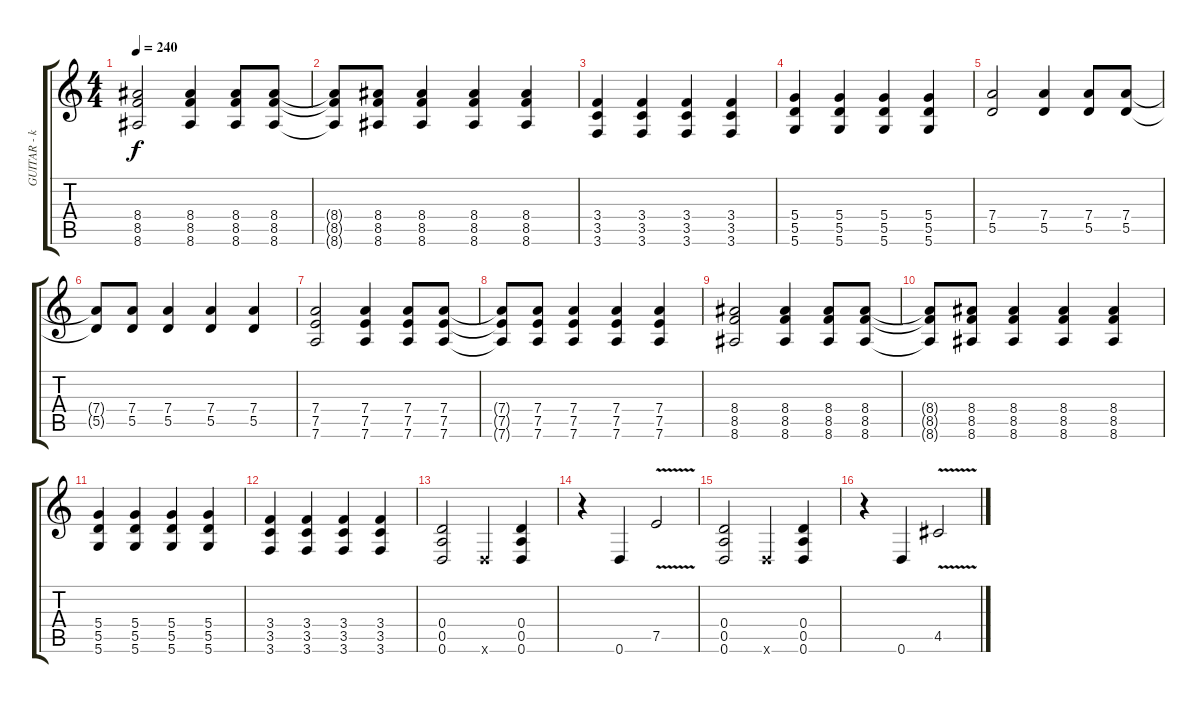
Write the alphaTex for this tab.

\track ("GUITAR - khepri" "GUITAR - k") {instrument distortionguitar}
\staff {score tabs}
\tuning (E4 B3 G3 D3 A2 D2) {hide}
\ts (4 4)
\tempo 240
\clef g2
\ks c
(8.4 8.5 8.6).2{dy f} (8.4 8.5 8.6).4 (8.4 8.5 8.6).8 (8.4 8.5 8.6).8 |
(8.4{t} 8.5{t} 8.6{t}).8 (8.4 8.5 8.6).8 (8.4 8.5 8.6).4 (8.4 8.5 8.6).4 (8.4 8.5 8.6).4 |
(3.4 3.5 3.6).4 (3.4 3.5 3.6).4 (3.4 3.5 3.6).4 (3.4 3.5 3.6).4 |
(5.4 5.5 5.6).4 (5.4 5.5 5.6).4 (5.4 5.5 5.6).4 (5.4 5.5 5.6).4 |
(7.4 5.5).2 (7.4 5.5).4 (7.4 5.5).8 (7.4 5.5).8 |
(7.4{t} 5.5{t}).8 (7.4 5.5).8 (7.4 5.5).4 (7.4 5.5).4 (7.4 5.5).4 |
(7.4 7.5 7.6).2 (7.4 7.5 7.6).4 (7.4 7.5 7.6).8 (7.4 7.5 7.6).8 |
(7.4{t} 7.5{t} 7.6{t}).8 (7.4 7.5 7.6).8 (7.4 7.5 7.6).4 (7.4 7.5 7.6).4 (7.4 7.5 7.6).4 |
(8.4 8.5 8.6).2 (8.4 8.5 8.6).4 (8.4 8.5 8.6).8 (8.4 8.5 8.6).8 |
(8.4{t} 8.5{t} 8.6{t}).8 (8.4 8.5 8.6).8 (8.4 8.5 8.6).4 (8.4 8.5 8.6).4 (8.4 8.5 8.6).4 |
(5.4 5.5 5.6).4 (5.4 5.5 5.6).4 (5.4 5.5 5.6).4 (5.4 5.5 5.6).4 |
(3.4 3.5 3.6).4 (3.4 3.5 3.6).4 (3.4 3.5 3.6).4 (3.4 3.5 3.6).4 |
(0.4 0.5 0.6).2 0.6{x}.4 (0.4 0.5 0.6).4 |
r.4 0.6.4 7.5{v}.2 |
(0.4 0.5 0.6).2 0.6{x}.4 (0.4 0.5 0.6).4 |
r.4 0.6.4 4.5{v}.2
